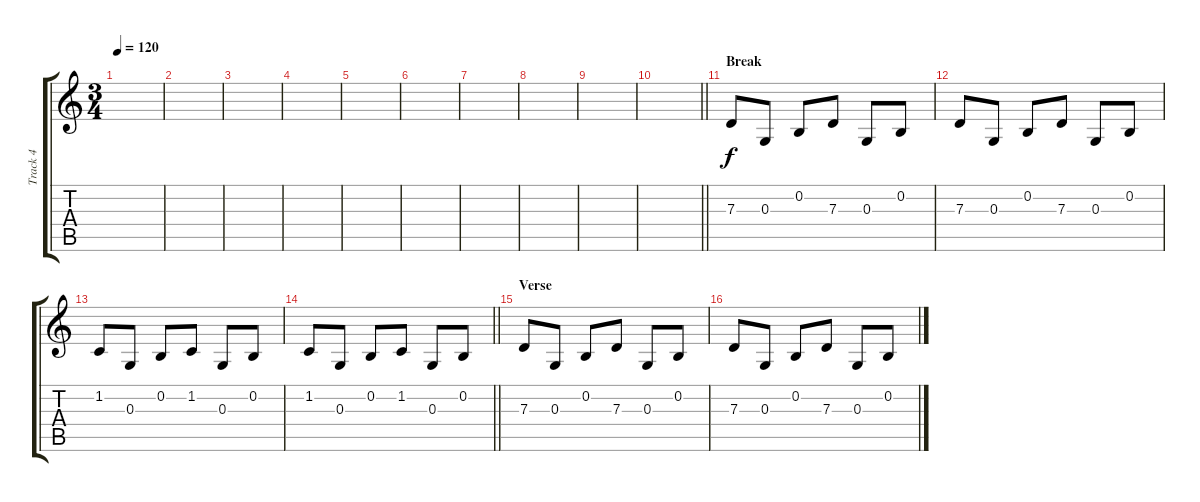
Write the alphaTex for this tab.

\track ("Track 4" "Track 4") {instrument brightacousticpiano}
\staff {score tabs}
\tuning (E4 B3 G3 D3 A2 D2) {hide}
\ts (3 4)
\tempo 120
\clef g2
\ks c
|
|
|
|
|
|
|
|
|
\barLineRight lightlight
|
\section ("" "Break")
7.3.8 0.3.8 0.2.8 7.3.8 0.3.8 0.2.8 |
7.3.8 0.3.8 0.2.8 7.3.8 0.3.8 0.2.8 |
1.2.8 0.3.8 0.2.8 1.2.8 0.3.8 0.2.8 |
\barLineRight lightlight
1.2.8 0.3.8 0.2.8 1.2.8 0.3.8 0.2.8 |
\section ("" "Verse")
7.3.8 0.3.8 0.2.8 7.3.8 0.3.8 0.2.8 |
7.3.8 0.3.8 0.2.8 7.3.8 0.3.8 0.2.8
